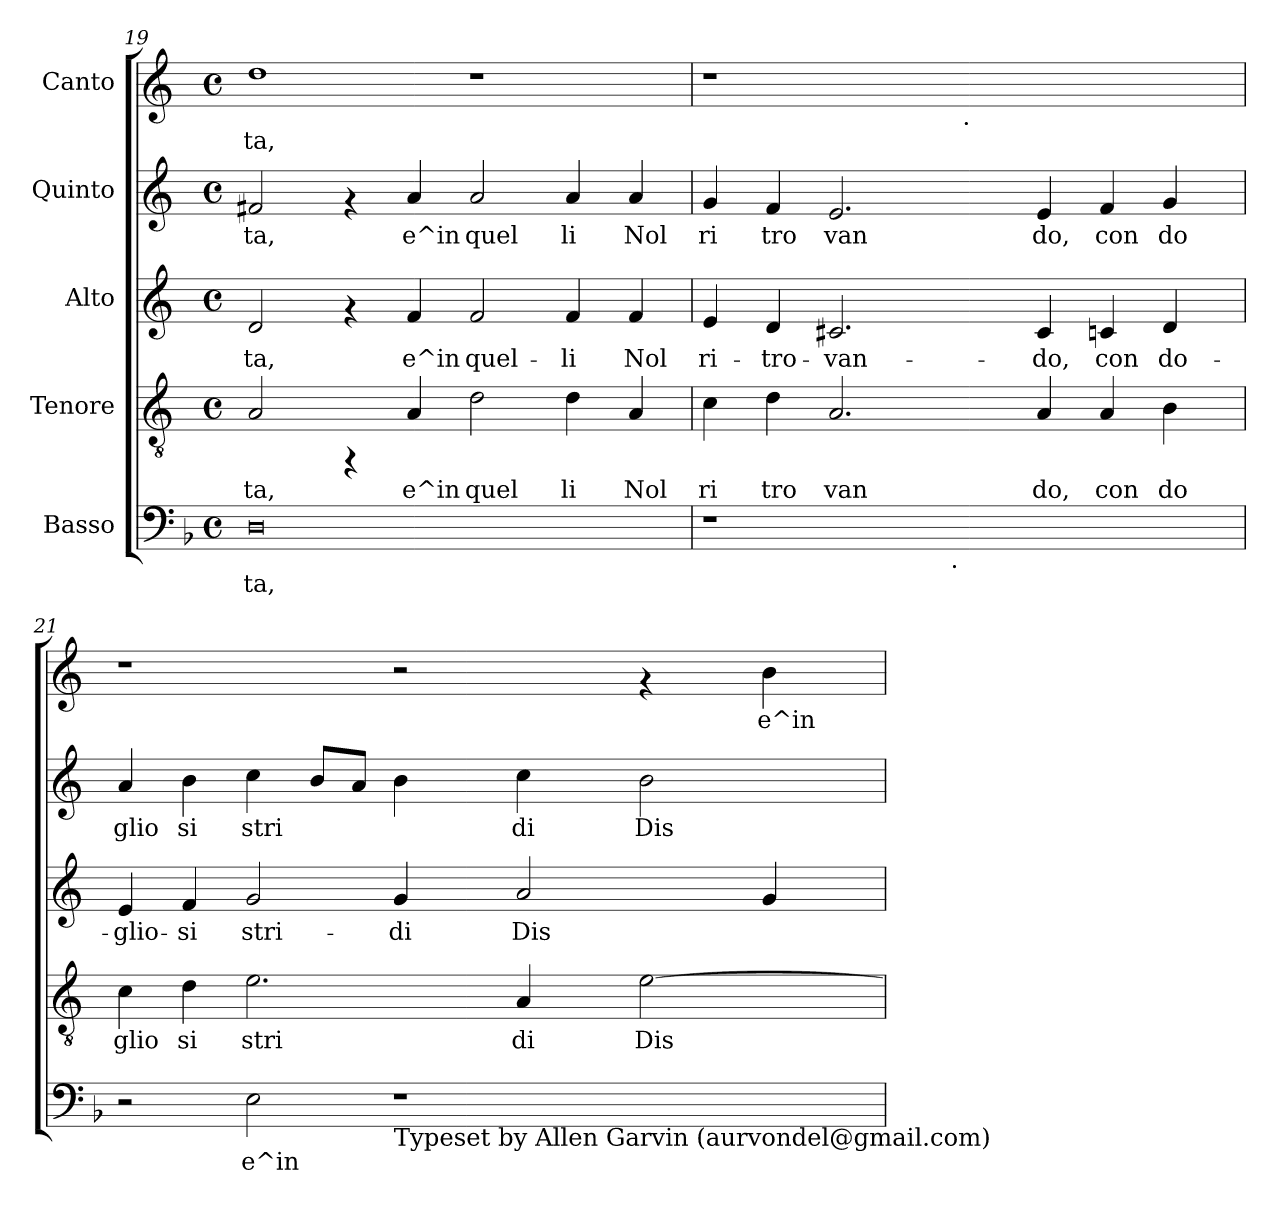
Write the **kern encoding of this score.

**kern	**text	**kern	**text	**kern	**text	**kern	**text	**kern	**text
*part5	*part5	*part4	*part4	*part3	*part3	*part2	*part2	*part1	*part1
*staff5	*staff5	*staff4	*staff4	*staff3	*staff3	*staff2	*staff2	*staff1	*staff1
*I"Basso	*	*I"Tenore	*	*I"Alto	*	*I"Quinto	*	*I"Canto	*
*clefF4	*	*clefGv2	*	*clefG2	*	*clefG2	*	*clefG2	*
*	*	*ITrd-3c-5	*	*ITrd-3c-5	*	*ITrd-3c-5	*	*ITrd-3c-5	*
*k[b-]	*	*k[b-]	*	*k[b-]	*	*k[b-]	*	*k[b-]	*
*F:	*	*F:	*	*F:	*	*F:	*	*F:	*
*M4/4	*	*M4/4	*	*M4/4	*	*M4/4	*	*M4/4	*
*met(c)	*	*met(c)	*	*met(c)	*	*met(c)	*	*met(c)	*
=19	=19	=19	=19	=19	=19	=19	=19	=19	=19
!	!LO:LY:b:cj	!	!LO:LY:b:cj	!	!LO:LY:b:cj	!	!LO:LY:b:cj	!	!LO:LY:b:cj
0D	-ta,	2d/	ta,	2g/	-ta,	2bn/	ta,	1gg	ta,
.	.	4rFF	.	4rf	.	4rf	.	.	.
!	!	!	!LO:LY:b:cj	!	!LO:LY:b:cj	!	!LO:LY:b:cj	!	!
.	.	4d/	e^in	4b-/	e^in	4dd/	e^in	.	.
!	!	!	!LO:LY:b:cj	!	!LO:LY:b:cj	!	!LO:LY:b:cj	!	!
.	.	2g\	quel	2b-/	quel-	2dd/	quel	1r	.
!	!	!	!LO:LY:b:cj	!	!LO:LY:b:cj	!	!LO:LY:b:cj	!	!
.	.	4g\	li	4b-/	-li	4dd/	li	.	.
!	!	!	!LO:LY:b:cj	!	!LO:LY:b:cj	!	!LO:LY:b:cj	!	!
.	.	4d/	Nol	4b-/	Nol	4dd/	Nol	.	.
!!LO:PB:g=z
=20	=20	=20	=20	=20	=20	=20	=20	=20	=20
!	!	!	!LO:LY:b:cj	!	!LO:LY:b:cj	!	!LO:LY:b:cj	!	!
*^	*	*	*	*	*	*	*	*^	*
1r	2ryy	.	4f\	ri	4a/	ri-	4cc/	ri	1r	2ryy	.
!	!	!	!	!LO:LY:b:cj	!	!LO:LY:b:cj	!	!LO:LY:b:cj	!	!	!
.	.	.	4g\	tro	4g/	-tro-	4b-/	tro	.	.	.
!	!	!	!	!LO:LY:b:cj	!	!LO:LY:b:cj	!	!LO:LY:b:cj	!	!	!
.	4...ryy	.	2.d/	van	2.f#X/	-van-	2.a/	van	.	4ryy	.
.	.	.	.	.	.	.	.	.	.	8...ryy	.
!	!LO:TX:b:t=.	!	!	!	!	!	!	!	!	!	!
.	1ryy	.	.	.	.	.	.	.	.	.	.
!	!	!	!	!	!	!	!	!	!	!LO:TX:b:t=.	!
.	.	.	.	.	.	.	.	.	.	1ryy	.
1ryy	.	.	.	.	.	.	.	.	1ryy	.	.
!	!	!	!	!LO:LY:b:cj	!	!LO:LY:b:cj	!	!LO:LY:b:cj	!	!	!
.	.	.	4d/	do,	4f#/	-do,	4a/	do,	.	.	.
!	!	!	!	!LO:LY:b:cj	!	!LO:LY:b:cj	!	!LO:LY:b:cj	!	!	!
.	.	.	4d/	con	4f/	con	4b-/	con	.	.	.
!	!	!	!	!LO:LY:b:cj	!	!LO:LY:b:cj	!	!LO:LY:b:cj	!	!	!
.	.	.	4e\	do	4g/	do-	4cc/	do	.	.	.
.	32ryy	.	.	.	.	.	.	.	.	.	.
.	.	.	.	.	.	.	.	.	.	64ryy	.
=21	=21	=21	=21	=21	=21	=21	=21	=21	=21	=21	=21
!	!	!	!	!LO:LY:b:cj	!	!LO:LY:b:cj	!	!LO:LY:b:cj	!	!	!
*v	*v	*	*	*	*	*	*	*	*v	*v	*
2r	.	4f\	glio	4a/	-glio-	4dd/	glio	1r	.
!	!	!	!LO:LY:b:cj	!	!LO:LY:b:cj	!	!LO:LY:b:cj	!	!
.	.	4g\	si	4b-/	-si	4ee\	si	.	.
!	!LO:LY:b:cj	!	!LO:LY:b:cj	!	!LO:LY:b:cj	!	!LO:LY:b:cj	!	!
2E\	e^in	2.a\	stri	2cc/	stri-	4ff\	stri	.	.
!	!	!	!	!	!	!	!LO:LY:b:cj	!	!
.	.	.	.	.	.	8ee/L	.	.	.
!	!	!	!	!	!	!	!LO:LY:b:cj	!	!
.	.	.	.	.	.	8dd/J	.	.	.
!LO:TX:b:t=Typeset by Allen Garvin (aurvondel@gmail.com)	!	!	!	!	!	!	!	!	!
!	!	!	!	!	!LO:LY:b:cj	!	!LO:LY:b:cj	!	!
1r	.	.	.	4cc/	-di	4ee\	.	2r	.
!	!	!	!LO:LY:b:cj	!	!LO:LY:b:cj	!	!LO:LY:b:cj	!	!
.	.	4d/	di	2dd/	Dis-	4ff\	di	.	.
!	!	!	!LO:LY:b:cj	!	!	!	!LO:LY:b:cj	!	!
.	.	[>2a\	Dis	.	.	2ee\	Dis	4rf	.
!	!	!	!	!	!LO:LY:b:cj	!	!	!	!LO:LY:b:cj
.	.	.	.	4cc/	--	.	.	4ee\	e^in
=	=	=	=	=	=	=	=	=	=
*-	*-	*-	*-	*-	*-	*-	*-	*-	*-
